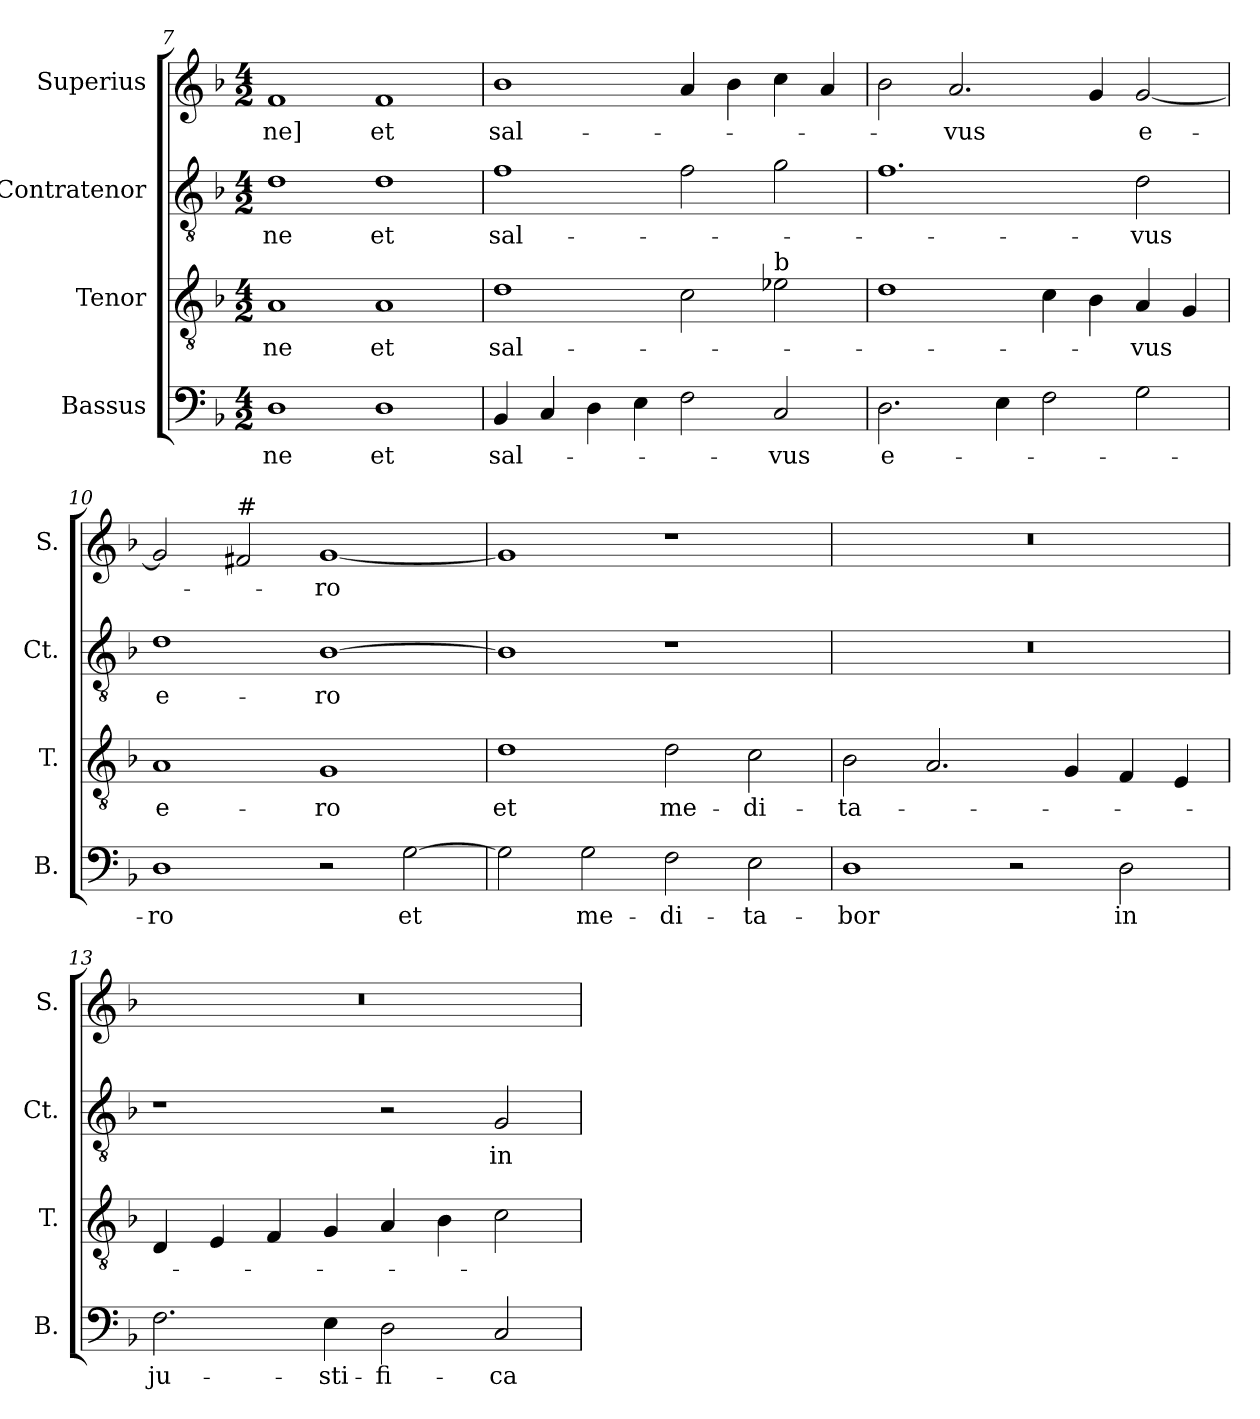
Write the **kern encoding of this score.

**kern	**text	**kern	**text	**kern	**text	**kern	**text
*part4	*part4	*part3	*part3	*part2	*part2	*part1	*part1
*staff4	*staff4	*staff3	*staff3	*staff2	*staff2	*staff1	*staff1
*I"Bassus	*	*I"Tenor	*	*I"Contratenor	*	*I"Superius	*
*I'B.	*	*I'T.	*	*I'Ct.	*	*I'S.	*
*clefF4	*	*clefGv2	*	*clefGv2	*	*clefG2	*
*	*	*ITrd7c12	*	*ITrd7c12	*	*	*
*k[b-]	*	*k[b-]	*	*k[b-]	*	*k[b-]	*
*F:	*	*F:	*	*F:	*	*F:	*
*M4/2	*	*M4/2	*	*M4/2	*	*M4/2	*
=7	=7	=7	=7	=7	=7	=7	=7
!	!LO:LY:b:color=#000000	!	!	!	!	!	!
!	!	!	!LO:LY:b:color=#000000	!	!	!	!
!	!	!	!	!	!LO:LY:b:color=#000000	!	!
!	!	!	!	!	!	!	!LO:LY:b:color=#000000
1Di	-ne	1AAi	ne	1Di	-ne	1fi	-ne]
!	!LO:LY:b:color=#000000	!	!	!	!	!	!
!	!	!	!LO:LY:b:color=#000000	!	!	!	!
!	!	!	!	!	!LO:LY:b:color=#000000	!	!
!	!	!	!	!	!	!	!LO:LY:b:color=#000000
1Di	et	1AAi	et	1Di	et	1fi	et
=8	=8	=8	=8	=8	=8	=8	=8
!	!LO:LY:b:color=#000000	!	!	!	!	!	!
!	!	!	!LO:LY:b:color=#000000	!	!	!	!
!	!	!	!	!	!LO:LY:b:color=#000000	!	!
!	!	!	!	!	!	!	!LO:LY:b:color=#000000
4BB-i/	sal-	1Di	sal-	1Fi	sal-	1b-i	sal-
4Ci/	.	.	.	.	.	.	.
4Di\	.	.	.	.	.	.	.
4Ei\	.	.	.	.	.	.	.
2Fi\	.	2Ci\	.	2Fi\	.	4ai/	.
.	.	.	.	.	.	4b-i\	.
!	!	!LO:TX:a:t=b	!	!	!	!	!
!	!LO:LY:b:color=#000000	!	!	!	!	!	!
2Ci/	-vus	2E-i\	.	2Gi\	.	4cci\	.
.	.	.	.	.	.	4ai/	.
=9	=9	=9	=9	=9	=9	=9	=9
!	!LO:LY:b:color=#000000	!	!	!	!	!	!
2.Di\	e-	1Di	.	1.Fi	.	2b-i\	.
!	!	!	!	!	!	!	!LO:LY:b:color=#000000
.	.	.	.	.	.	2.ai/	-vus
4Ei\	.	.	.	.	.	.	.
2Fi\	.	4Ci\	.	.	.	.	.
.	.	4BB-i\	.	.	.	4gi/	.
!	!	!	!LO:LY:b:color=#000000	!	!	!	!
!	!	!	!	!	!LO:LY:b:color=#000000	!	!
!	!	!	!	!	!	!	!LO:LY:b:color=#000000
2Gi\	.	4AAi/	-vus	2Di\	-vus	[<2gi/	e-
.	.	4GGi/	.	.	.	.	.
!!LO:LB:g=z
=10	=10	=10	=10	=10	=10	=10	=10
!	!LO:LY:b:color=#000000	!	!	!	!	!	!
!	!	!	!LO:LY:b:color=#000000	!	!	!	!
!	!	!	!	!	!LO:LY:b:color=#000000	!	!
1Di	-ro	1AAi	e-	1Di	e-	2gi/]	.
!	!	!	!	!	!	!LO:TX:a:t=#	!
.	.	.	.	.	.	2f#i/	.
!	!	!	!LO:LY:b:color=#000000	!	!	!	!
!	!	!	!	!	!LO:LY:b:color=#000000	!	!
!	!	!	!	!	!	!	!LO:LY:b:color=#000000
2r	.	1GGi	-ro	[>1BB-i	-ro	[<1gi	-ro
!	!LO:LY:b:color=#000000	!	!	!	!	!	!
[>2Gi\	et	.	.	.	.	.	.
=11	=11	=11	=11	=11	=11	=11	=11
!	!	!	!LO:LY:b:color=#000000	!	!	!	!
2Gi\]	.	1Di	et	1BB-i]	.	1gi]	.
!	!LO:LY:b:color=#000000	!	!	!	!	!	!
2Gi\	me-	.	.	.	.	.	.
!	!LO:LY:b:color=#000000	!	!	!	!	!	!
!	!	!	!LO:LY:b:color=#000000	!	!	!	!
2Fi\	-di-	2Di\	me-	1r	.	1r	.
!	!LO:LY:b:color=#000000	!	!	!	!	!	!
!	!	!	!LO:LY:b:color=#000000	!	!	!	!
2Ei\	-ta-	2Ci\	-di-	.	.	.	.
=12	=12	=12	=12	=12	=12	=12	=12
!	!LO:LY:b:color=#000000	!	!	!	!	!	!
!	!	!	!LO:LY:b:color=#000000	!LO:N:vis=1	!	!LO:N:vis=1	!
1Di	-bor	2BB-i\	-ta-	0r	.	0r	.
.	.	2.AAi/	.	.	.	.	.
2r	.	.	.	.	.	.	.
.	.	4GGi/	.	.	.	.	.
!	!LO:LY:b:color=#000000	!	!	!	!	!	!
2Di\	in	4FFi/	.	.	.	.	.
.	.	4EEi/	.	.	.	.	.
=13	=13	=13	=13	=13	=13	=13	=13
!	!LO:LY:b:color=#000000	!	!	!	!	!LO:N:vis=1	!
2.Fi\	ju-	4DDi/	.	1r	.	0r	.
.	.	4EEi/	.	.	.	.	.
.	.	4FFi/	.	.	.	.	.
!	!LO:LY:b:color=#000000	!	!	!	!	!	!
4Ei\	-sti-	4GGi/	.	.	.	.	.
!	!LO:LY:b:color=#000000	!	!	!	!	!	!
2Di\	-fi-	4AAi/	.	2r	.	.	.
.	.	4BB-i\	.	.	.	.	.
!	!LO:LY:b:color=#000000	!	!	!	!	!	!
!	!	!	!	!	!LO:LY:b:color=#000000	!	!
2Ci/	-ca-	2Ci\	.	2GGi/	in	.	.
=	=	=	=	=	=	=	=
*-	*-	*-	*-	*-	*-	*-	*-
